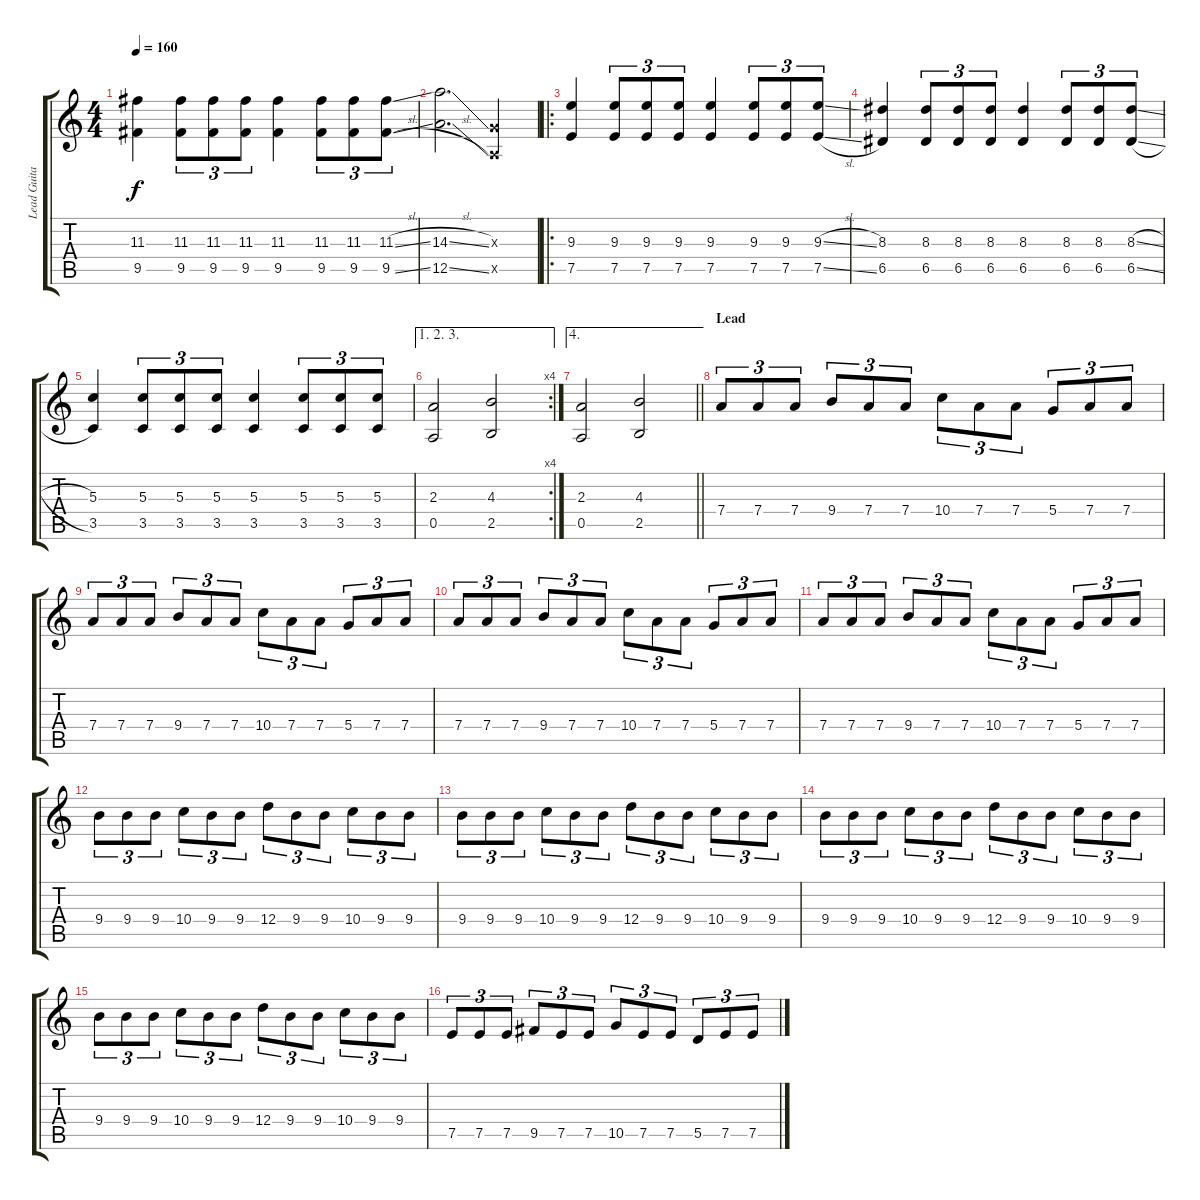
\track ("Lead Guitar" "Lead Guita") {instrument distortionguitar}
\staff {score tabs}
\tuning (E4 B3 G3 D3 A2 E2) {hide}
\ts (4 4)
\tempo 160
\clef g2
\ks c
(11.3 9.5).4{dy f} (11.3 9.5).8{tu (3 2)} (11.3 9.5).8{tu (3 2)} (11.3 9.5).8{tu (3 2)} (11.3 9.5).4 (11.3 9.5).8{tu (3 2)} (11.3 9.5).8{tu (3 2)} (11.3{sl} 9.5{sl}).8{tu (3 2)} |
(14.3{sl} 12.5{sl}).2{d} (0.3{x} 0.5{x}).4 |
\ro
(9.3 7.5).4 (9.3 7.5).8{tu (3 2)} (9.3 7.5).8{tu (3 2)} (9.3 7.5).8{tu (3 2)} (9.3 7.5).4 (9.3 7.5).8{tu (3 2)} (9.3 7.5).8{tu (3 2)} (9.3{sl} 7.5{sl}).8{tu (3 2)} |
(8.3 6.5).4 (8.3 6.5).8{tu (3 2)} (8.3 6.5).8{tu (3 2)} (8.3 6.5).8{tu (3 2)} (8.3 6.5).4 (8.3 6.5).8{tu (3 2)} (8.3 6.5).8{tu (3 2)} (8.3{sl} 6.5{sl}).8{tu (3 2)} |
(5.3 3.5).4 (5.3 3.5).8{tu (3 2)} (5.3 3.5).8{tu (3 2)} (5.3 3.5).8{tu (3 2)} (5.3 3.5).4 (5.3 3.5).8{tu (3 2)} (5.3 3.5).8{tu (3 2)} (5.3 3.5).8{tu (3 2)} |
\ae (1 2 3)
\rc 4
(2.3 0.5).2 (4.3 2.5).2 |
\ae 4
\barLineRight lightlight
(2.3 0.5).2 (4.3 2.5).2 |
\section ("" "Lead")
7.4.8{tu (3 2) volume 16} 7.4.8{tu (3 2)} 7.4.8{tu (3 2)} 9.4.8{tu (3 2)} 7.4.8{tu (3 2)} 7.4.8{tu (3 2)} 10.4.8{tu (3 2)} 7.4.8{tu (3 2)} 7.4.8{tu (3 2)} 5.4.8{tu (3 2)} 7.4.8{tu (3 2)} 7.4.8{tu (3 2)} |
7.4.8{tu (3 2)} 7.4.8{tu (3 2)} 7.4.8{tu (3 2)} 9.4.8{tu (3 2)} 7.4.8{tu (3 2)} 7.4.8{tu (3 2)} 10.4.8{tu (3 2)} 7.4.8{tu (3 2)} 7.4.8{tu (3 2)} 5.4.8{tu (3 2)} 7.4.8{tu (3 2)} 7.4.8{tu (3 2)} |
7.4.8{tu (3 2)} 7.4.8{tu (3 2)} 7.4.8{tu (3 2)} 9.4.8{tu (3 2)} 7.4.8{tu (3 2)} 7.4.8{tu (3 2)} 10.4.8{tu (3 2)} 7.4.8{tu (3 2)} 7.4.8{tu (3 2)} 5.4.8{tu (3 2)} 7.4.8{tu (3 2)} 7.4.8{tu (3 2)} |
7.4.8{tu (3 2)} 7.4.8{tu (3 2)} 7.4.8{tu (3 2)} 9.4.8{tu (3 2)} 7.4.8{tu (3 2)} 7.4.8{tu (3 2)} 10.4.8{tu (3 2)} 7.4.8{tu (3 2)} 7.4.8{tu (3 2)} 5.4.8{tu (3 2)} 7.4.8{tu (3 2)} 7.4.8{tu (3 2)} |
9.4.8{tu (3 2)} 9.4.8{tu (3 2)} 9.4.8{tu (3 2)} 10.4.8{tu (3 2)} 9.4.8{tu (3 2)} 9.4.8{tu (3 2)} 12.4.8{tu (3 2)} 9.4.8{tu (3 2)} 9.4.8{tu (3 2)} 10.4.8{tu (3 2)} 9.4.8{tu (3 2)} 9.4.8{tu (3 2)} |
9.4.8{tu (3 2)} 9.4.8{tu (3 2)} 9.4.8{tu (3 2)} 10.4.8{tu (3 2)} 9.4.8{tu (3 2)} 9.4.8{tu (3 2)} 12.4.8{tu (3 2)} 9.4.8{tu (3 2)} 9.4.8{tu (3 2)} 10.4.8{tu (3 2)} 9.4.8{tu (3 2)} 9.4.8{tu (3 2)} |
9.4.8{tu (3 2)} 9.4.8{tu (3 2)} 9.4.8{tu (3 2)} 10.4.8{tu (3 2)} 9.4.8{tu (3 2)} 9.4.8{tu (3 2)} 12.4.8{tu (3 2)} 9.4.8{tu (3 2)} 9.4.8{tu (3 2)} 10.4.8{tu (3 2)} 9.4.8{tu (3 2)} 9.4.8{tu (3 2)} |
9.4.8{tu (3 2)} 9.4.8{tu (3 2)} 9.4.8{tu (3 2)} 10.4.8{tu (3 2)} 9.4.8{tu (3 2)} 9.4.8{tu (3 2)} 12.4.8{tu (3 2)} 9.4.8{tu (3 2)} 9.4.8{tu (3 2)} 10.4.8{tu (3 2)} 9.4.8{tu (3 2)} 9.4.8{tu (3 2)} |
7.5.8{tu (3 2)} 7.5.8{tu (3 2)} 7.5.8{tu (3 2)} 9.5.8{tu (3 2)} 7.5.8{tu (3 2)} 7.5.8{tu (3 2)} 10.5.8{tu (3 2)} 7.5.8{tu (3 2)} 7.5.8{tu (3 2)} 5.5.8{tu (3 2)} 7.5.8{tu (3 2)} 7.5.8{tu (3 2)}
